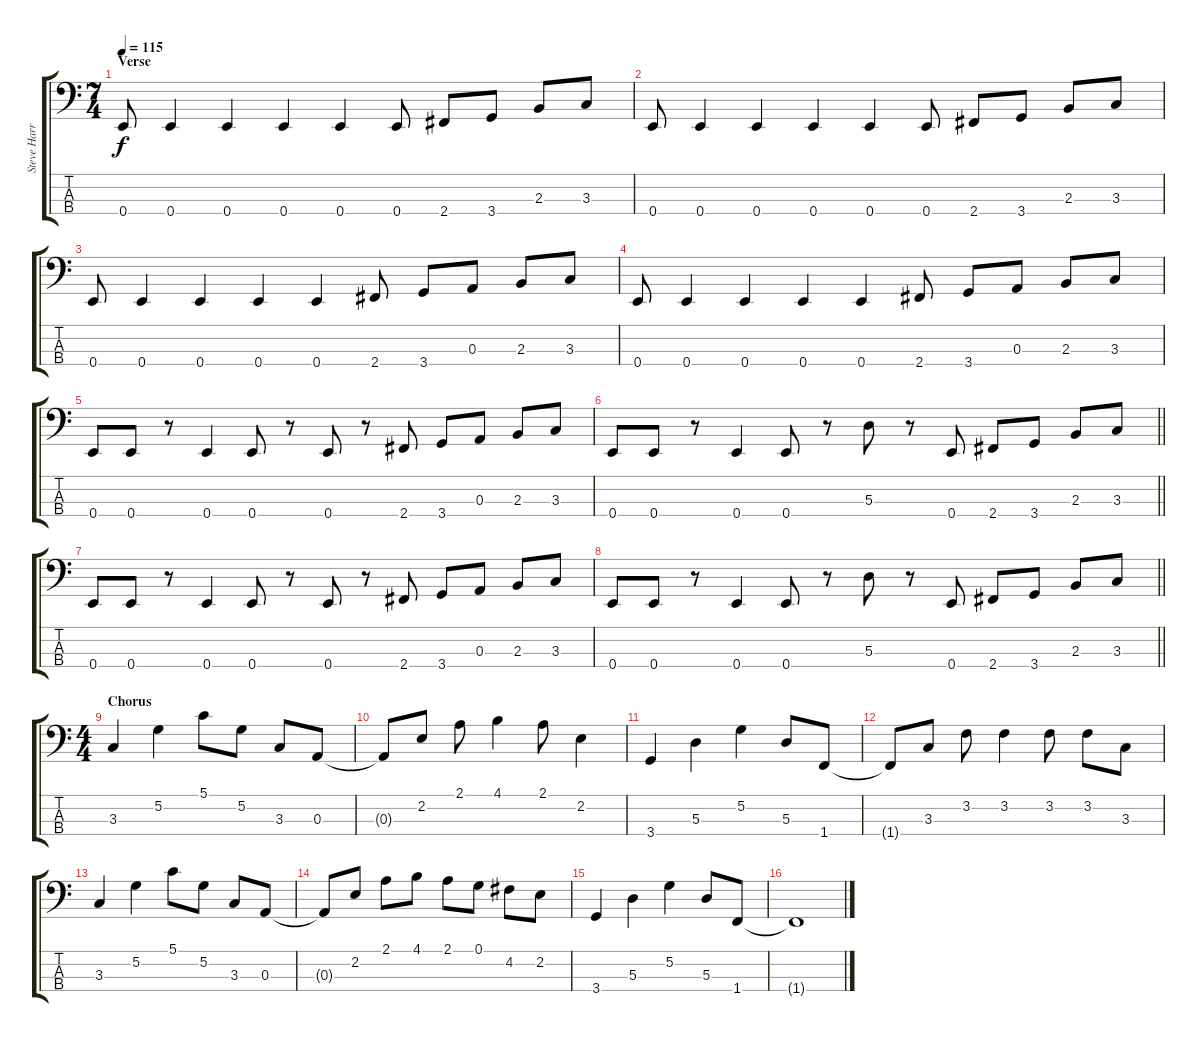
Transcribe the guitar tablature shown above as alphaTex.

\track ("Steve Harris" "Steve Harr") {instrument electricbassfinger}
\staff {score tabs}
\tuning (G2 D2 A1 E1) {hide}
\ts (7 4)
\section ("" "Verse")
\tempo 115
\clef f4
\ks c
0.4.8{dy f} 0.4.4 0.4.4 0.4.4 0.4.4 0.4.8 2.4.8 3.4.8 2.3.8 3.3.8 |
0.4.8 0.4.4 0.4.4 0.4.4 0.4.4 0.4.8 2.4.8 3.4.8 2.3.8 3.3.8 |
0.4.8 0.4.4 0.4.4 0.4.4 0.4.4 2.4.8 3.4.8 0.3.8 2.3.8 3.3.8 |
0.4.8 0.4.4 0.4.4 0.4.4 0.4.4 2.4.8 3.4.8 0.3.8 2.3.8 3.3.8 |
0.4.8 0.4.8 r.8 0.4.4 0.4.8 r.8 0.4.8 r.8 2.4.8 3.4.8 0.3.8 2.3.8 3.3.8 |
\barLineRight lightlight
0.4.8 0.4.8 r.8 0.4.4 0.4.8 r.8 5.3.8 r.8 0.4.8 2.4.8 3.4.8 2.3.8 3.3.8 |
0.4.8 0.4.8 r.8 0.4.4 0.4.8 r.8 0.4.8 r.8 2.4.8 3.4.8 0.3.8 2.3.8 3.3.8 |
\barLineRight lightlight
0.4.8 0.4.8 r.8 0.4.4 0.4.8 r.8 5.3.8 r.8 0.4.8 2.4.8 3.4.8 2.3.8 3.3.8 |
\ts (4 4)
\section ("" "Chorus")
3.3.4 5.2.4 5.1.8 5.2.8 3.3.8 0.3.8 |
0.3{t}.8 2.2.8 2.1.8 4.1.4 2.1.8 2.2.4 |
3.4.4 5.3.4 5.2.4 5.3.8 1.4.8 |
1.4{t}.8 3.3.8 3.2.8 3.2.4 3.2.8 3.2.8 3.3.8 |
3.3.4 5.2.4 5.1.8 5.2.8 3.3.8 0.3.8 |
0.3{t}.8 2.2.8 2.1.8 4.1.8 2.1.8 0.1.8 4.2.8 2.2.8 |
3.4.4 5.3.4 5.2.4 5.3.8 1.4.8 |
1.4{t}.1
